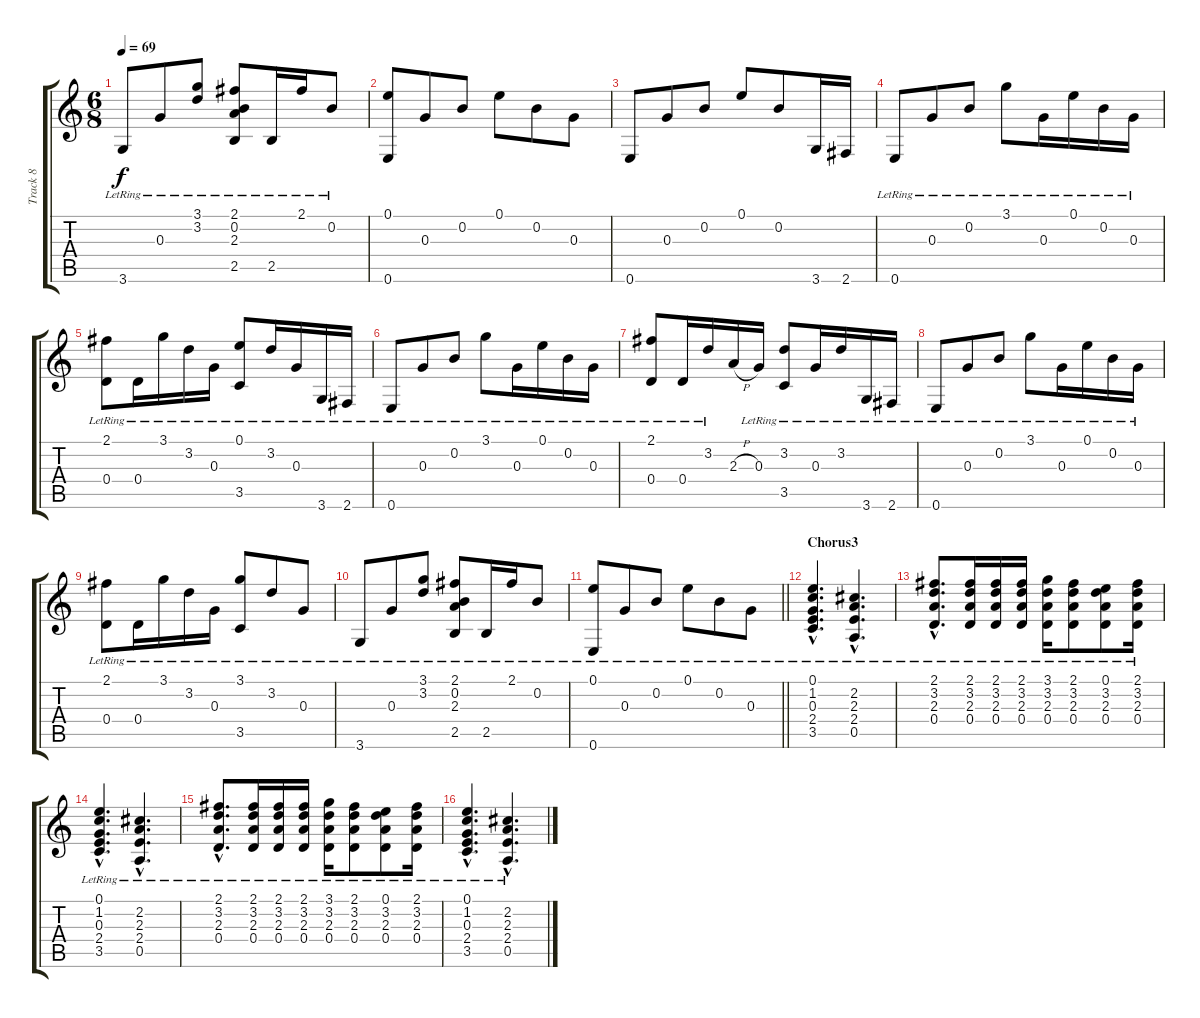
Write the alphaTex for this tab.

\track ("Track 8" "Track 8") {instrument electricguitarclean}
\staff {score tabs}
\tuning (E4 B3 G3 D3 A2 E2) {hide}
\ts (6 8)
\tempo 69
\clef g2
\ks c
3.6{lr}.8{dy f} 0.3{lr}.8 (3.1{lr} 3.2{lr}).8 (2.1{lr} 0.2{lr} 2.3{lr} 2.5{lr}).8 2.5{lr}.16 2.1{lr}.16 0.2{lr}.8 |
(0.1 0.6).8 0.3.8 0.2.8 0.1.8 0.2.8 0.3.8 |
0.6.8 0.3.8 0.2.8 0.1.8 0.2.8 3.6.16 2.6.16 |
0.6{lr}.8 0.3{lr}.8 0.2{lr}.8 3.1{lr}.8 0.3{lr}.16 0.1{lr}.16 0.2{lr}.16 0.3{lr}.16 |
(2.1{lr} 0.4{lr}).8 0.4{lr}.16 3.1{lr}.16 3.2{lr}.16 0.3{lr}.16 (0.1{lr} 3.5{lr}).8 3.2{lr}.16 0.3{lr}.16 3.6{lr}.16 2.6{lr}.16 |
0.6{lr}.8 0.3{lr}.8 0.2{lr}.8 3.1{lr}.8 0.3{lr}.16 0.1{lr}.16 0.2{lr}.16 0.3{lr}.16 |
(2.1{lr} 0.4{lr}).8 0.4{lr}.16 3.2{lr}.16 2.3{h}.16 0.3{lr}.16 (3.2{lr} 3.5{lr}).8 0.3{lr}.16 3.2{lr}.16 3.6{lr}.16 2.6{lr}.16 |
0.6{lr}.8 0.3{lr}.8 0.2{lr}.8 3.1{lr}.8 0.3{lr}.16 0.1{lr}.16 0.2{lr}.16 0.3{lr}.16 |
(2.1{lr} 0.4{lr}).8 0.4{lr}.16 3.1{lr}.16 3.2{lr}.16 0.3{lr}.16 (3.1{lr} 3.5{lr}).8 3.2{lr}.8 0.3{lr}.8 |
3.6{lr}.8 0.3{lr}.8 (3.1{lr} 3.2{lr}).8 (2.1{lr} 0.2{lr} 2.3{lr} 2.5{lr}).8 2.5{lr}.16 2.1{lr}.16 0.2{lr}.8 |
\barLineRight lightlight
(0.1{lr} 0.6{lr}).8 0.3{lr}.8 0.2{lr}.8 0.1{lr}.8 0.2{lr}.8 0.3{lr}.8 |
\section ("" "Chorus3")
(0.1{hac lr} 1.2{hac lr} 0.3{hac lr} 2.4{hac lr} 3.5{hac lr}).4{d} (2.2{hac lr} 2.3{hac lr} 2.4{hac lr} 0.5{hac lr}).4{d} |
(2.1{hac lr} 3.2{hac lr} 2.3{hac lr} 0.4{hac lr}).8{d} (2.1{lr} 3.2{lr} 2.3{lr} 0.4{lr}).16 (2.1{lr} 3.2{lr} 2.3{lr} 0.4{lr}).16 (2.1{lr} 3.2{lr} 2.3{lr} 0.4{lr}).16 (3.1{lr} 3.2{lr} 2.3{lr} 0.4{lr}).16 (2.1{lr} 3.2{lr} 2.3{lr} 0.4{lr}).8 (0.1{lr} 3.2{lr} 2.3{lr} 0.4{lr}).8 (2.1{lr} 3.2{lr} 2.3{lr} 0.4{lr}).16 |
(0.1{hac lr} 1.2{hac lr} 0.3{hac lr} 2.4{hac lr} 3.5{hac lr}).4{d} (2.2{hac lr} 2.3{hac lr} 2.4{hac lr} 0.5{hac lr}).4{d} |
(2.1{hac lr} 3.2{hac lr} 2.3{hac lr} 0.4{hac lr}).8{d} (2.1{lr} 3.2{lr} 2.3{lr} 0.4{lr}).16 (2.1{lr} 3.2{lr} 2.3{lr} 0.4{lr}).16 (2.1{lr} 3.2{lr} 2.3{lr} 0.4{lr}).16 (3.1{lr} 3.2{lr} 2.3{lr} 0.4{lr}).16 (2.1{lr} 3.2{lr} 2.3{lr} 0.4{lr}).8 (0.1{lr} 3.2{lr} 2.3{lr} 0.4{lr}).8 (2.1{lr} 3.2{lr} 2.3{lr} 0.4{lr}).16 |
(0.1{hac lr} 1.2{hac lr} 0.3{hac lr} 2.4{hac lr} 3.5{hac lr}).4{d} (2.2{hac lr} 2.3{hac lr} 2.4{hac lr} 0.5{hac lr}).4{d}
